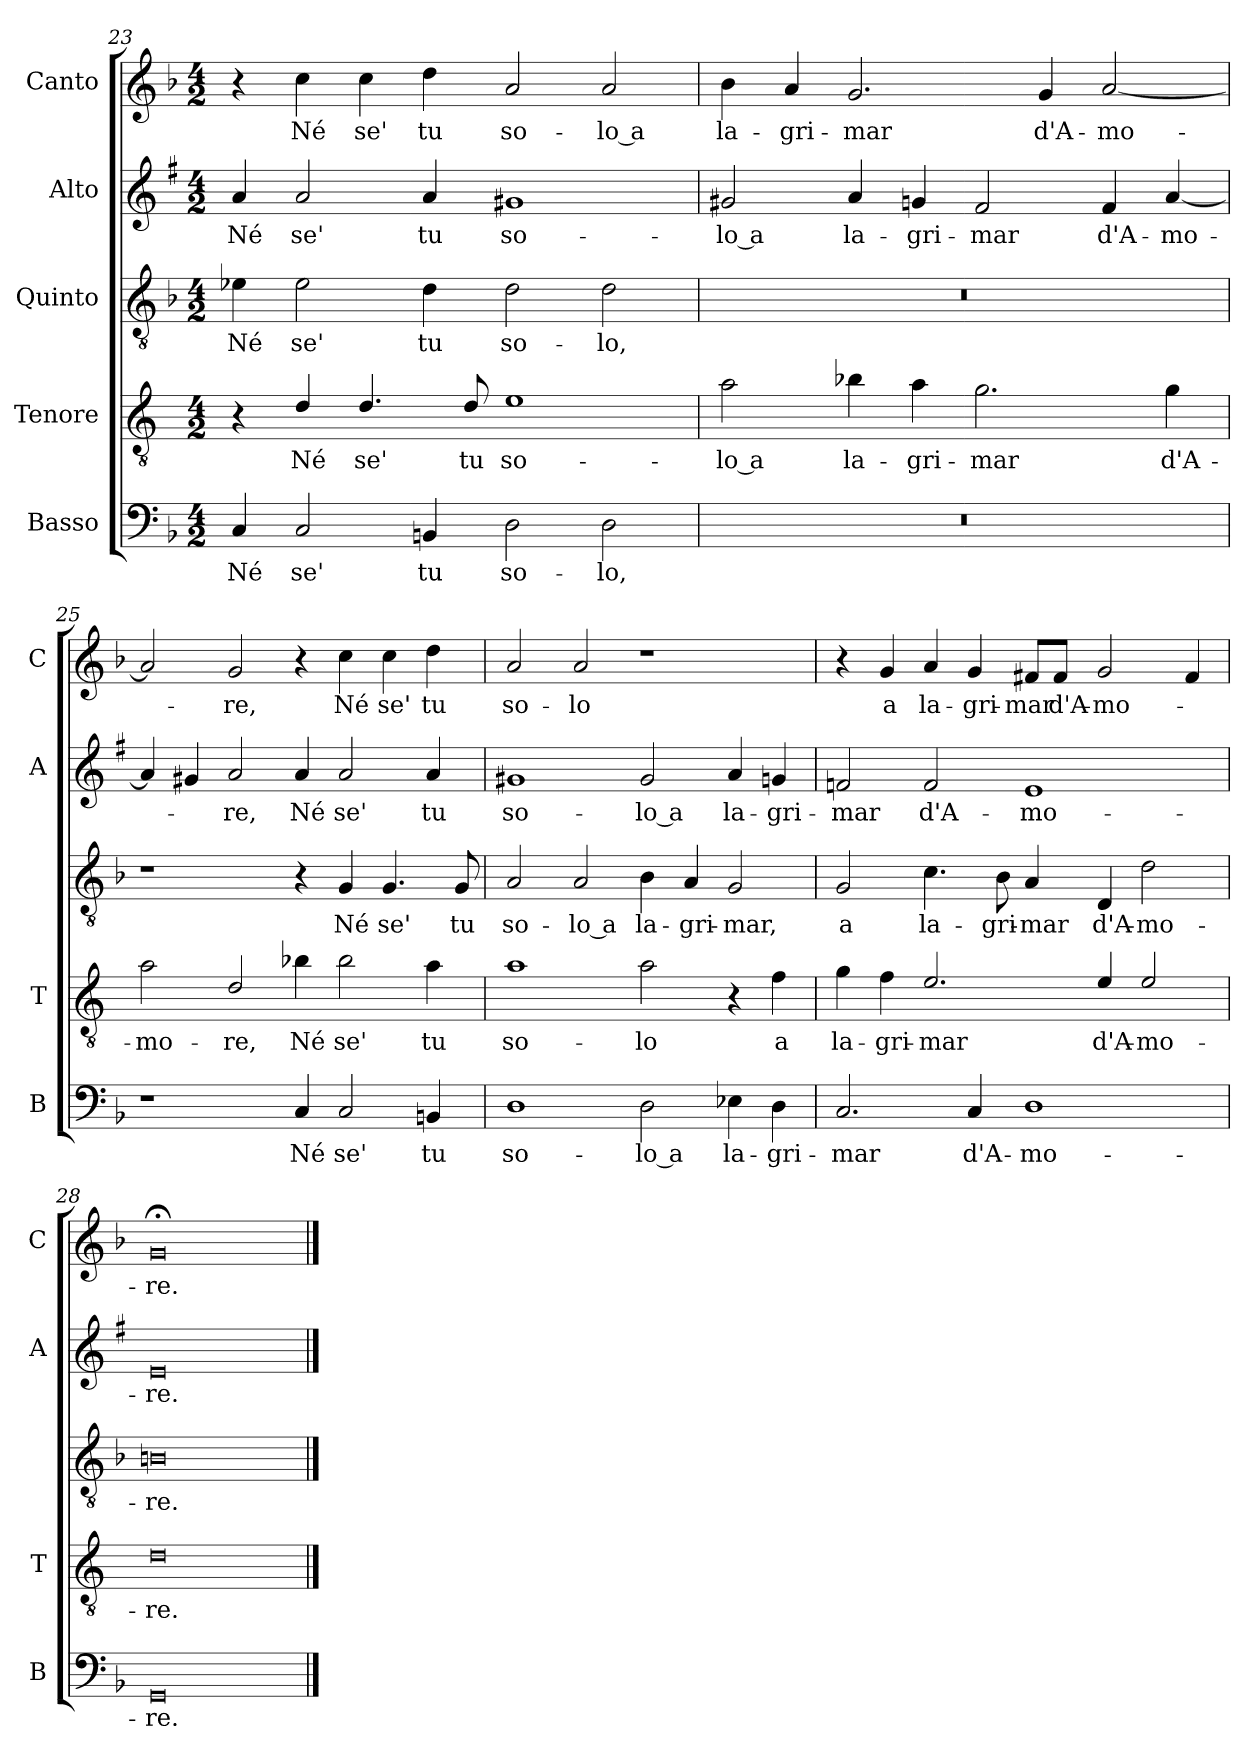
**kern	**text	**kern	**text	**kern	**text	**kern	**text	**kern	**text
*part5	*part5	*part4	*part4	*part3	*part3	*part2	*part2	*part1	*part1
*staff5	*staff5	*staff4	*staff4	*staff3	*staff3	*staff2	*staff2	*staff1	*staff1
*I"Basso	*	*I"Tenore	*	*I"Quinto	*	*I"Alto	*	*I"Canto	*
*I'B	*	*I'T	*	*	*	*I'A	*	*I'C	*
*clefF4	*	*clefGv2	*	*clefGv2	*	*clefG2	*	*clefG2	*
*	*	*ITrd4c7	*	*	*	*ITrd1c2	*	*	*
*k[b-]	*	*k[b-]	*	*k[b-]	*	*k[b-]	*	*k[b-]	*
*F:	*	*F:	*	*F:	*	*F:	*	*F:	*
*M4/2	*	*M4/2	*	*M4/2	*	*M4/2	*	*M4/2	*
=23	=23	=23	=23	=23	=23	=23	=23	=23	=23
!	!LO:LY:b	!	!	!	!LO:LY:b	!	!LO:LY:b	!	!
4C/	Né	4r	.	4e-X\	Né	4g/	Né	4r	.
!	!LO:LY:b	!	!LO:LY:b	!	!LO:LY:b	!	!LO:LY:b	!	!LO:LY:b
2C/	se'	4G/	Né	2e-\	se'	2g/	se'	4cc\	Né
!	!	!	!LO:LY:b	!	!	!	!	!	!LO:LY:b
.	.	4.G/	se'	.	.	.	.	4cc\	se'
!	!LO:LY:b	!	!	!	!LO:LY:b	!	!LO:LY:b	!	!LO:LY:b
4BBn/	tu	.	.	4d\	tu	4g/	tu	4dd\	tu
!	!	!	!LO:LY:b	!	!	!	!	!	!
.	.	8G/	tu	.	.	.	.	.	.
!	!LO:LY:b	!	!LO:LY:b	!	!LO:LY:b	!	!LO:LY:b	!	!LO:LY:b
2D\	so-	1A	so-	2d\	so-	1f#X	so-	2a/	so-
!	!LO:LY:b	!	!	!	!LO:LY:b	!	!	!	!LO:LY:b
2D\	-lo,	.	.	2d\	-lo,	.	.	2a/	-lo a
=24	=24	=24	=24	=24	=24	=24	=24	=24	=24
!	!	!	!LO:LY:b	!	!	!	!LO:LY:b	!	!LO:LY:b
0r	.	2d\	-lo a	0r	.	2f#X/	-lo a	4b-\	la-
!	!	!	!	!	!	!	!	!	!LO:LY:b
.	.	.	.	.	.	.	.	4a/	-gri-
!	!	!	!LO:LY:b	!	!	!	!LO:LY:b	!	!LO:LY:b
.	.	4e-X\	la-	.	.	4g/	la-	2.g/	-mar
!	!	!	!LO:LY:b	!	!	!	!LO:LY:b	!	!
.	.	4d\	-gri-	.	.	4fn/	-gri-	.	.
!	!	!	!LO:LY:b	!	!	!	!LO:LY:b	!	!
.	.	2.c\	-mar	.	.	2e/	-mar	.	.
!	!	!	!	!	!	!	!	!	!LO:LY:b
.	.	.	.	.	.	.	.	4g/	d'A-
!	!	!	!	!	!	!	!LO:LY:b	!	!LO:LY:b
.	.	.	.	.	.	4e/	d'A-	[2a/	-mo-
!	!	!	!LO:LY:b	!	!	!	!LO:LY:b	!	!
.	.	4c\	d'A-	.	.	[4g/	-mo-	.	.
!!LO:LB:g=z
=25	=25	=25	=25	=25	=25	=25	=25	=25	=25
!	!	!	!LO:LY:b	!	!	!	!	!	!
1r	.	2d\	-mo-	1r	.	4g/]	.	2a/]	.
.	.	.	.	.	.	4f#X/	.	.	.
!	!	!	!LO:LY:b	!	!	!	!LO:LY:b	!	!LO:LY:b
.	.	2G/	-re,	.	.	2g/	-re,	2g/	-re,
!	!LO:LY:b	!	!LO:LY:b	!	!	!	!LO:LY:b	!	!
4C/	Né	4e-X\	Né	4r	.	4g/	Né	4r	.
!	!LO:LY:b	!	!LO:LY:b	!	!LO:LY:b	!	!LO:LY:b	!	!LO:LY:b
2C/	se'	2e-\	se'	4G/	Né	2g/	se'	4cc\	Né
!	!	!	!	!	!LO:LY:b	!	!	!	!LO:LY:b
.	.	.	.	4.G/	se'	.	.	4cc\	se'
!	!LO:LY:b	!	!LO:LY:b	!	!	!	!LO:LY:b	!	!LO:LY:b
4BBn/	tu	4d\	tu	.	.	4g/	tu	4dd\	tu
!	!	!	!	!	!LO:LY:b	!	!	!	!
.	.	.	.	8G/	tu	.	.	.	.
=26	=26	=26	=26	=26	=26	=26	=26	=26	=26
!	!LO:LY:b	!	!LO:LY:b	!	!LO:LY:b	!	!LO:LY:b	!	!LO:LY:b
1D	so-	1d	so-	2A/	so-	1f#X	so-	2a/	so-
!	!	!	!	!	!LO:LY:b	!	!	!	!LO:LY:b
.	.	.	.	2A/	-lo a	.	.	2a/	-lo
!	!LO:LY:b	!	!LO:LY:b	!	!LO:LY:b	!	!LO:LY:b	!	!
2D\	-lo a	2d\	-lo	4B-\	la-	2f#/	-lo a	1r	.
!	!	!	!	!	!LO:LY:b	!	!	!	!
.	.	.	.	4A/	-gri-	.	.	.	.
!	!LO:LY:b	!	!	!	!LO:LY:b	!	!LO:LY:b	!	!
4E-X\	la-	4r	.	2G/	-mar,	4g/	la-	.	.
!	!LO:LY:b	!	!LO:LY:b	!	!	!	!LO:LY:b	!	!
4D\	-gri-	4B-\	a	.	.	4fn/	-gri-	.	.
=27	=27	=27	=27	=27	=27	=27	=27	=27	=27
!	!LO:LY:b	!	!LO:LY:b	!	!LO:LY:b	!	!LO:LY:b	!	!
2.C/	-mar	4c\	la-	2G/	a	2e-X/	-mar	4r	.
!	!	!	!LO:LY:b	!	!	!	!	!	!LO:LY:b
.	.	4B-\	-gri-	.	.	.	.	4g/	a
!	!	!	!LO:LY:b	!	!LO:LY:b	!	!LO:LY:b	!	!LO:LY:b
.	.	2.A/	-mar	4.c\	la-	2e-/	d'A-	4a/	la-
!	!LO:LY:b	!	!	!	!	!	!	!	!LO:LY:b
4C/	d'A-	.	.	.	.	.	.	4g/	-gri-
!	!	!	!	!	!LO:LY:b	!	!	!	!
.	.	.	.	8B-\	-gri-	.	.	.	.
!	!LO:LY:b	!	!	!	!LO:LY:b	!	!LO:LY:b	!	!LO:LY:b
1D	-mo-	.	.	4A/	-mar	1d	-mo-	8f#X/L	-mar
!	!	!	!	!	!	!	!	!	!LO:LY:b
.	.	.	.	.	.	.	.	8f#/J	d'A-
!	!	!	!LO:LY:b	!	!LO:LY:b	!	!	!	!LO:LY:b
.	.	4A/	d'A-	4D/	d'A-	.	.	2g/	-mo-
!	!	!	!LO:LY:b	!	!LO:LY:b	!	!	!	!
.	.	2A/	-mo-	2d\	-mo-	.	.	.	.
.	.	.	.	.	.	.	.	4f#/	.
=28	=28	=28	=28	=28	=28	=28	=28	=28	=28
!	!LO:LY:b	!	!LO:LY:b	!	!LO:LY:b	!	!LO:LY:b	!	!LO:LY:b
0GG	-re.	0G	-re.	0Bn	-re.	0d	-re.	0g;<	-re.
==	==	==	==	==	==	==	==	==	==
*-	*-	*-	*-	*-	*-	*-	*-	*-	*-
